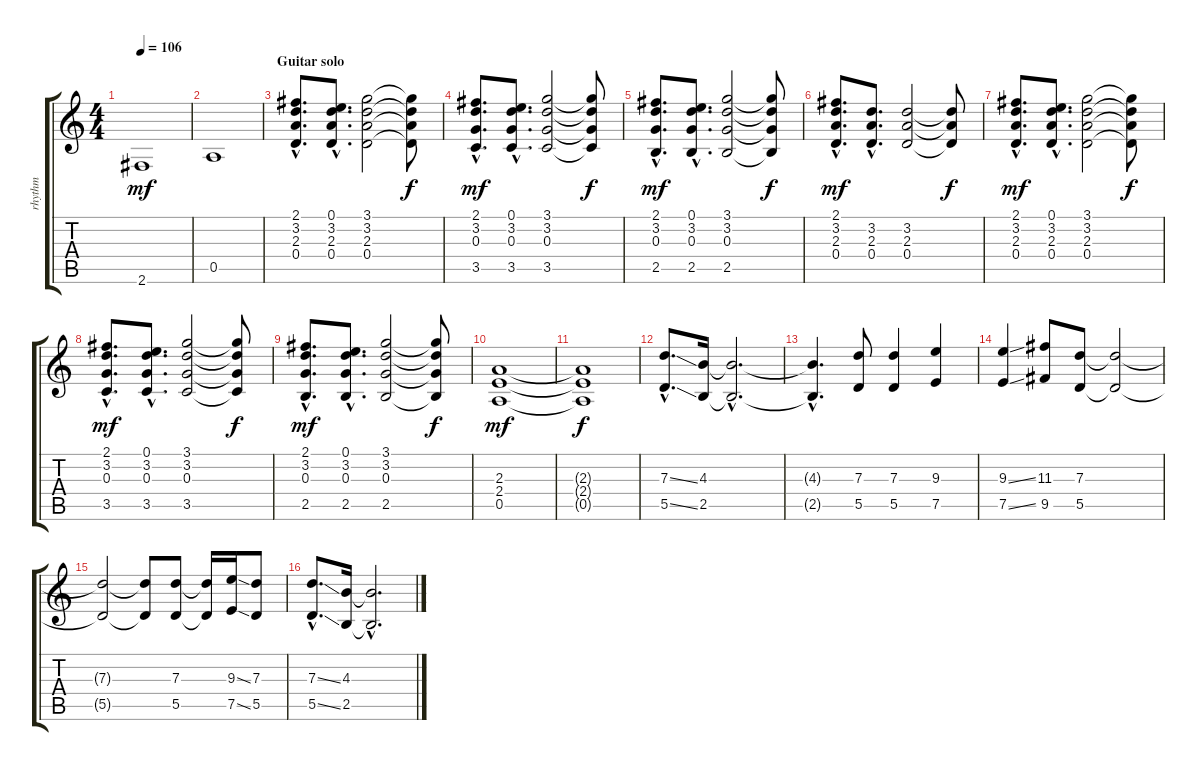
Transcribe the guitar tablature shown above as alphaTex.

\track ("rhythm" "rhythm") {instrument distortionguitar}
\staff {score tabs}
\tuning (E4 B3 G3 D3 A2 E2) {hide}
\ts (4 4)
\tempo 106
\clef g2
\ks c
2.6.1{dy mf} |
0.5.1 |
\section ("" "Guitar solo")
(2.1{hac} 3.2{hac} 2.3{hac} 0.4{hac}).8{d} (0.1{hac} 3.2{hac} 2.3{hac} 0.4{hac}).8{d} (3.1 3.2 2.3 0.4).2 (3.1{t} 3.2{t} 2.3{t} 0.4{t}).8{dy f} |
(2.1{hac} 3.2{hac} 0.3{hac} 3.5{hac}).8{d dy mf} (0.1{hac} 3.2{hac} 0.3{hac} 3.5{hac}).8{d} (3.1 3.2 0.3 3.5).2 (3.1{t} 3.2{t} 0.3{t} 3.5{t}).8{dy f} |
(2.1{hac} 3.2{hac} 0.3{hac} 2.5{hac}).8{d dy mf} (0.1{hac} 3.2{hac} 0.3{hac} 2.5{hac}).8{d} (3.1 3.2 0.3 2.5).2 (3.1{t} 3.2{t} 0.3{t} 2.5{t}).8{dy f} |
(2.1{hac} 3.2{hac} 2.3{hac} 0.4{hac}).8{d dy mf} (3.2{hac} 2.3{hac} 0.4{hac}).8{d} (3.2 2.3 0.4).2 (3.2{t} 2.3{t} 0.4{t}).8{dy f} |
(2.1{hac} 3.2{hac} 2.3{hac} 0.4{hac}).8{d dy mf} (0.1{hac} 3.2{hac} 2.3{hac} 0.4{hac}).8{d} (3.1 3.2 2.3 0.4).2 (3.1{t} 3.2{t} 2.3{t} 0.4{t}).8{dy f} |
(2.1{hac} 3.2{hac} 0.3{hac} 3.5{hac}).8{d dy mf} (0.1{hac} 3.2{hac} 0.3{hac} 3.5{hac}).8{d} (3.1 3.2 0.3 3.5).2 (3.1{t} 3.2{t} 0.3{t} 3.5{t}).8{dy f} |
(2.1{hac} 3.2{hac} 0.3{hac} 2.5{hac}).8{d dy mf} (0.1{hac} 3.2{hac} 0.3{hac} 2.5{hac}).8{d} (3.1 3.2 0.3 2.5).2 (3.1{t} 3.2{t} 0.3{t} 2.5{t}).8{dy f} |
(2.3 2.4 0.5).1{dy mf} |
(2.3{t} 2.4{t} 0.5{t}).1{dy f} |
(7.3{ss hac} 5.5{ss hac}).8{d} (4.3 2.5).16 (4.3{hac t} 2.5{hac t}).2{d} |
(4.3{hac t} 2.5{hac t}).4{d} (7.3 5.5).8 (7.3 5.5).4 (9.3 7.5).4 |
(9.3{ss} 7.5{ss}).4 (11.3 9.5).8 (7.3 5.5).8 (7.3{t} 5.5{t}).2 |
(7.3{t} 5.5{t}).2 (7.3{t} 5.5{t}).8 (7.3 5.5).8 (7.3{t} 5.5{t}).16 (9.3{ss} 7.5{ss}).16 (7.3 5.5).8 |
(7.3{ss hac} 5.5{ss hac}).8{d} (4.3 2.5).16 (4.3{hac t} 2.5{hac t}).2{d}
